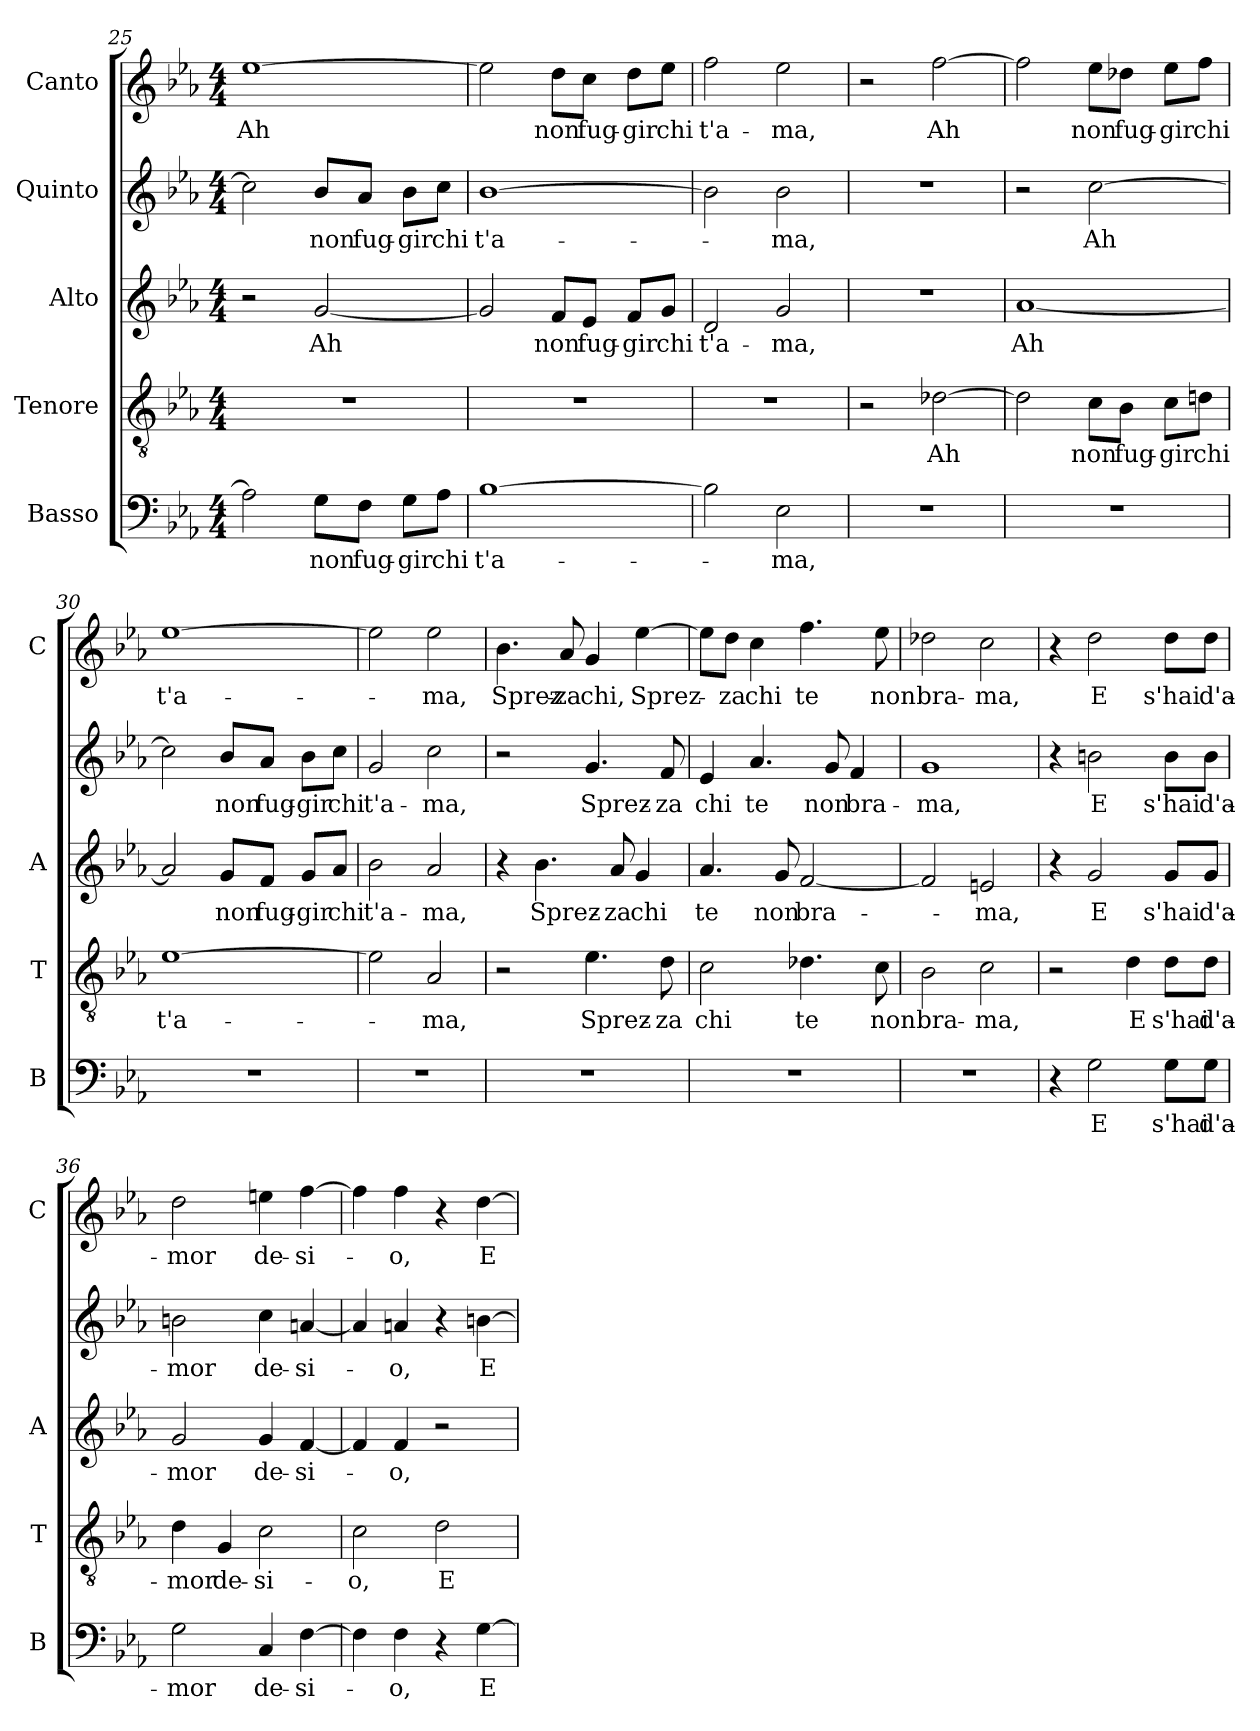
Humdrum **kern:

**kern	**text	**kern	**text	**kern	**text	**kern	**text	**kern	**text
*part5	*part5	*part4	*part4	*part3	*part3	*part2	*part2	*part1	*part1
*staff5	*staff5	*staff4	*staff4	*staff3	*staff3	*staff2	*staff2	*staff1	*staff1
*I"Basso	*	*I"Tenore	*	*I"Alto	*	*I"Quinto	*	*I"Canto	*
*I'B	*	*I'T	*	*I'A	*	*	*	*I'C	*
*clefF4	*	*clefGv2	*	*clefG2	*	*clefG2	*	*clefG2	*
*k[b-e-a-]	*	*k[b-e-a-]	*	*k[b-e-a-]	*	*k[b-e-a-]	*	*k[b-e-a-]	*
*E-:	*	*E-:	*	*E-:	*	*E-:	*	*E-:	*
*M4/4	*	*M4/4	*	*M4/4	*	*M4/4	*	*M4/4	*
=25	=25	=25	=25	=25	=25	=25	=25	=25	=25
!	!	!	!	!	!	!	!	!	!LO:LY:b
2A-\]	.	1r	.	2r	.	2cc\]	.	[1ee-	Ah
!	!LO:LY:b	!	!	!	!LO:LY:b	!	!LO:LY:b	!	!
8G\L	non	.	.	[2g/	Ah	8b-/L	non	.	.
!	!LO:LY:b	!	!	!	!	!	!LO:LY:b	!	!
8F\J	fug-	.	.	.	.	8a-/J	fug-	.	.
!	!LO:LY:b	!	!	!	!	!	!LO:LY:b	!	!
8G\L	-gir	.	.	.	.	8b-\L	-gir	.	.
!	!LO:LY:b	!	!	!	!	!	!LO:LY:b	!	!
8A-\J	chi	.	.	.	.	8cc\J	chi	.	.
=26	=26	=26	=26	=26	=26	=26	=26	=26	=26
!	!LO:LY:b	!	!	!	!	!	!LO:LY:b	!	!
[1B-	t'a-	1r	.	2g/]	.	[1b-	t'a-	2ee-\]	.
!	!	!	!	!	!LO:LY:b	!	!	!	!LO:LY:b
.	.	.	.	8f/L	non	.	.	8dd\L	non
!	!	!	!	!	!LO:LY:b	!	!	!	!LO:LY:b
.	.	.	.	8e-/J	fug-	.	.	8cc\J	fug-
!	!	!	!	!	!LO:LY:b	!	!	!	!LO:LY:b
.	.	.	.	8f/L	-gir	.	.	8dd\L	-gir
!	!	!	!	!	!LO:LY:b	!	!	!	!LO:LY:b
.	.	.	.	8g/J	chi	.	.	8ee-\J	chi
!!LO:LB:g=z
=27	=27	=27	=27	=27	=27	=27	=27	=27	=27
!	!	!	!	!	!LO:LY:b	!	!	!	!LO:LY:b
2B-\]	.	1r	.	2d/	t'a-	2b-\]	.	2ff\	t'a-
!	!LO:LY:b	!	!	!	!LO:LY:b	!	!LO:LY:b	!	!LO:LY:b
2E-\	-ma,	.	.	2g/	-ma,	2b-\	-ma,	2ee-\	-ma,
=28	=28	=28	=28	=28	=28	=28	=28	=28	=28
1r	.	2r	.	1r	.	1r	.	2r	.
!	!	!	!LO:LY:b	!	!	!	!	!	!LO:LY:b
.	.	[2d-X\	Ah	.	.	.	.	[2ff\	Ah
=29	=29	=29	=29	=29	=29	=29	=29	=29	=29
!	!	!	!	!	!LO:LY:b	!	!	!	!
1r	.	2d-\]	.	[1a-	Ah	2r	.	2ff\]	.
!	!	!	!LO:LY:b	!	!	!	!LO:LY:b	!	!LO:LY:b
.	.	8c\L	non	.	.	[2cc\	Ah	8ee-\L	non
!	!	!	!LO:LY:b	!	!	!	!	!	!LO:LY:b
.	.	8B-\J	fug-	.	.	.	.	8dd-X\J	fug-
!	!	!	!LO:LY:b	!	!	!	!	!	!LO:LY:b
.	.	8c\L	-gir	.	.	.	.	8ee-\L	-gir
!	!	!	!LO:LY:b	!	!	!	!	!	!LO:LY:b
.	.	8dn\J	chi	.	.	.	.	8ff\J	chi
=30	=30	=30	=30	=30	=30	=30	=30	=30	=30
!	!	!	!LO:LY:b	!	!	!	!	!	!LO:LY:b
1r	.	[1e-	t'a-	2a-/]	.	2cc\]	.	[1ee-	t'a-
!	!	!	!	!	!LO:LY:b	!	!LO:LY:b	!	!
.	.	.	.	8g/L	non	8b-/L	non	.	.
!	!	!	!	!	!LO:LY:b	!	!LO:LY:b	!	!
.	.	.	.	8f/J	fug-	8a-/J	fug-	.	.
!	!	!	!	!	!LO:LY:b	!	!LO:LY:b	!	!
.	.	.	.	8g/L	-gir	8b-\L	-gir	.	.
!	!	!	!	!	!LO:LY:b	!	!LO:LY:b	!	!
.	.	.	.	8a-/J	chi	8cc\J	chi	.	.
=31	=31	=31	=31	=31	=31	=31	=31	=31	=31
!	!	!	!	!	!LO:LY:b	!	!LO:LY:b	!	!
1r	.	2e-\]	.	2b-\	t'a-	2g/	t'a-	2ee-\]	.
!	!	!	!LO:LY:b	!	!LO:LY:b	!	!LO:LY:b	!	!LO:LY:b
.	.	2A-/	-ma,	2a-/	-ma,	2cc\	-ma,	2ee-\	-ma,
=32	=32	=32	=32	=32	=32	=32	=32	=32	=32
!	!	!	!	!	!	!	!	!	!LO:LY:b
1r	.	2r	.	4r	.	2r	.	4.b-\	Sprez-
!	!	!	!	!	!LO:LY:b	!	!	!	!
.	.	.	.	4.b-\	Sprez-	.	.	.	.
!	!	!	!	!	!	!	!	!	!LO:LY:b
.	.	.	.	.	.	.	.	8a-/	-za
!	!	!	!LO:LY:b	!	!	!	!LO:LY:b	!	!LO:LY:b
.	.	4.e-\	Sprez-	.	.	4.g/	Sprez-	4g/	chi,
!	!	!	!	!	!LO:LY:b	!	!	!	!
.	.	.	.	8a-/	-za	.	.	.	.
!	!	!	!	!	!LO:LY:b	!	!	!	!LO:LY:b
.	.	.	.	4g/	chi	.	.	[4ee-\	Sprez-
!	!	!	!LO:LY:b	!	!	!	!LO:LY:b	!	!
.	.	8d\	-za	.	.	8f/	-za	.	.
!!LO:PB:g=z
=33	=33	=33	=33	=33	=33	=33	=33	=33	=33
!	!	!	!LO:LY:b	!	!LO:LY:b	!	!LO:LY:b	!	!
1r	.	2c\	chi	4.a-/	te	4e-/	chi	8ee-\L]	.
!	!	!	!	!	!	!	!	!	!LO:LY:b
.	.	.	.	.	.	.	.	8dd\J	-za
!	!	!	!	!	!	!	!LO:LY:b	!	!LO:LY:b
.	.	.	.	.	.	4.a-/	te	4cc\	chi
!	!	!	!	!	!LO:LY:b	!	!	!	!
.	.	.	.	8g/	non	.	.	.	.
!	!	!	!LO:LY:b	!	!LO:LY:b	!	!	!	!LO:LY:b
.	.	4.d-X\	te	[2f/	bra-	.	.	4.ff\	te
!	!	!	!	!	!	!	!LO:LY:b	!	!
.	.	.	.	.	.	8g/	non	.	.
!	!	!	!	!	!	!	!LO:LY:b	!	!
.	.	.	.	.	.	4f/	bra-	.	.
!	!	!	!LO:LY:b	!	!	!	!	!	!LO:LY:b
.	.	8c\	non	.	.	.	.	8ee-\	non
=34	=34	=34	=34	=34	=34	=34	=34	=34	=34
!	!	!	!LO:LY:b	!	!	!	!LO:LY:b	!	!LO:LY:b
1r	.	2B-\	bra-	2f/]	.	1g	-ma,	2dd-X\	bra-
!	!	!	!LO:LY:b	!	!LO:LY:b	!	!	!	!LO:LY:b
.	.	2c\	-ma,	2en/	-ma,	.	.	2cc\	-ma,
=35	=35	=35	=35	=35	=35	=35	=35	=35	=35
4r	.	2r	.	4r	.	4r	.	4r	.
!	!LO:LY:b	!	!	!	!LO:LY:b	!	!LO:LY:b	!	!LO:LY:b
2G\	E	.	.	2g/	E	2bn\	E	2dd\	E
!	!	!	!LO:LY:b	!	!	!	!	!	!
.	.	4d\	E	.	.	.	.	.	.
!	!LO:LY:b	!	!LO:LY:b	!	!LO:LY:b	!	!LO:LY:b	!	!LO:LY:b
8G\L	s'hai	8d\L	s'hai	8g/L	s'hai	8b\L	s'hai	8dd\L	s'hai
!	!LO:LY:b	!	!LO:LY:b	!	!LO:LY:b	!	!LO:LY:b	!	!LO:LY:b
8G\J	d'a-	8d\J	d'a-	8g/J	d'a-	8b\J	d'a-	8dd\J	d'a-
=36	=36	=36	=36	=36	=36	=36	=36	=36	=36
!	!LO:LY:b	!	!LO:LY:b	!	!LO:LY:b	!	!LO:LY:b	!	!LO:LY:b
2G\	-mor	4d\	-mor	2g/	-mor	2bn\	-mor	2dd\	-mor
!	!	!	!LO:LY:b	!	!	!	!	!	!
.	.	4G/	de-	.	.	.	.	.	.
!	!LO:LY:b	!	!LO:LY:b	!	!LO:LY:b	!	!LO:LY:b	!	!LO:LY:b
4C/	de-	2c\	-si-	4g/	de-	4cc\	de-	4een\	de-
!	!LO:LY:b	!	!	!	!LO:LY:b	!	!LO:LY:b	!	!LO:LY:b
[4F\	-si-	.	.	[4f/	-si-	[4an/	-si-	[4ff\	-si-
=37	=37	=37	=37	=37	=37	=37	=37	=37	=37
!	!	!	!LO:LY:b	!	!	!	!	!	!
4F\]	.	2c\	-o,	4f/]	.	4a/]	.	4ff\]	.
!	!LO:LY:b	!	!	!	!LO:LY:b	!	!LO:LY:b	!	!LO:LY:b
4F\	-o,	.	.	4f/	-o,	4an/	-o,	4ff\	-o,
!	!	!	!LO:LY:b	!	!	!	!	!	!
4r	.	2d\	E	2r	.	4r	.	4r	.
!	!LO:LY:b	!	!	!	!	!	!LO:LY:b	!	!LO:LY:b
[4G\	E	.	.	.	.	[4bn\	E	[4dd\	E
=	=	=	=	=	=	=	=	=	=
*-	*-	*-	*-	*-	*-	*-	*-	*-	*-
